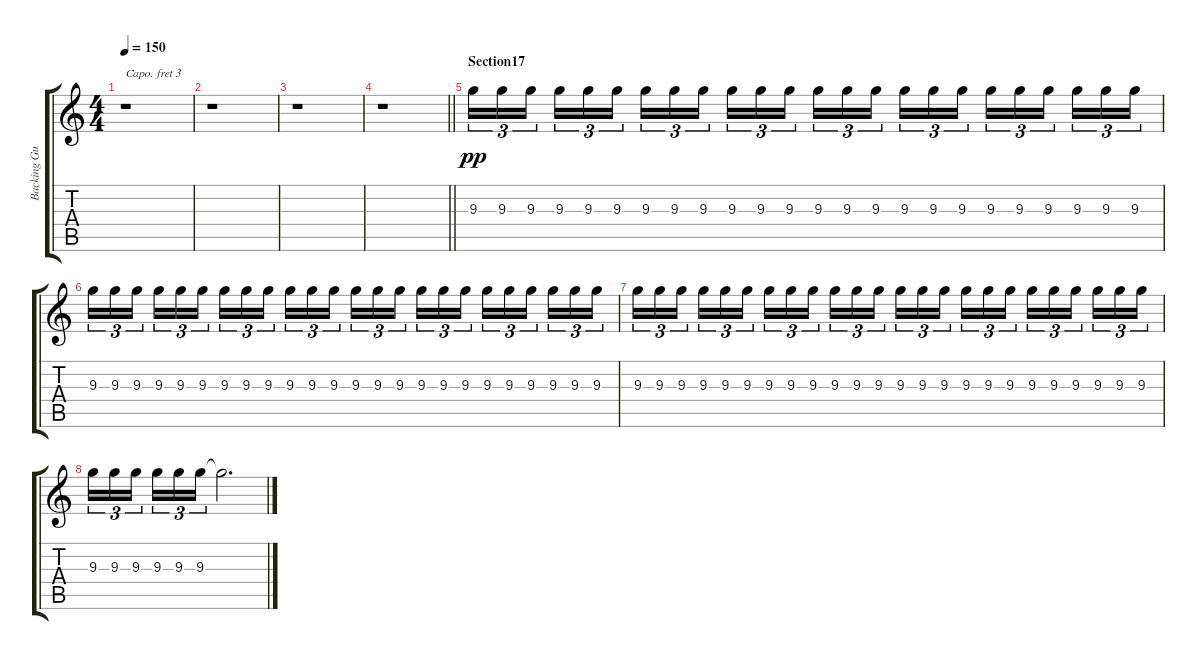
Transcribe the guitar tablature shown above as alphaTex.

\track ("Backing Guitar" "Backing Gu") {instrument acousticguitarnylon}
\staff {score tabs}
\capo 3
\tuning (E4 B3 G3 D3 A2 E2) {hide}
\ts (4 4)
\tempo 150
\clef g2
\ks c
r.1{dy f} |
r.1 |
r.1 |
\barLineRight lightlight
r.1 |
\section ("" "Section17")
9.3.16{tu (3 2) dy pp} 9.3.16{tu (3 2)} 9.3.16{tu (3 2) beam splitsecondary} 9.3.16{tu (3 2)} 9.3.16{tu (3 2)} 9.3.16{tu (3 2)} 9.3.16{tu (3 2)} 9.3.16{tu (3 2)} 9.3.16{tu (3 2) beam splitsecondary} 9.3.16{tu (3 2)} 9.3.16{tu (3 2)} 9.3.16{tu (3 2)} 9.3.16{tu (3 2)} 9.3.16{tu (3 2)} 9.3.16{tu (3 2) beam splitsecondary} 9.3.16{tu (3 2)} 9.3.16{tu (3 2)} 9.3.16{tu (3 2)} 9.3.16{tu (3 2)} 9.3.16{tu (3 2)} 9.3.16{tu (3 2) beam splitsecondary} 9.3.16{tu (3 2)} 9.3.16{tu (3 2)} 9.3.16{tu (3 2)} |
9.3.16{tu (3 2)} 9.3.16{tu (3 2)} 9.3.16{tu (3 2) beam splitsecondary} 9.3.16{tu (3 2)} 9.3.16{tu (3 2)} 9.3.16{tu (3 2)} 9.3.16{tu (3 2)} 9.3.16{tu (3 2)} 9.3.16{tu (3 2) beam splitsecondary} 9.3.16{tu (3 2)} 9.3.16{tu (3 2)} 9.3.16{tu (3 2)} 9.3.16{tu (3 2)} 9.3.16{tu (3 2)} 9.3.16{tu (3 2) beam splitsecondary} 9.3.16{tu (3 2)} 9.3.16{tu (3 2)} 9.3.16{tu (3 2)} 9.3.16{tu (3 2)} 9.3.16{tu (3 2)} 9.3.16{tu (3 2) beam splitsecondary} 9.3.16{tu (3 2)} 9.3.16{tu (3 2)} 9.3.16{tu (3 2)} |
9.3.16{tu (3 2)} 9.3.16{tu (3 2)} 9.3.16{tu (3 2) beam splitsecondary} 9.3.16{tu (3 2)} 9.3.16{tu (3 2)} 9.3.16{tu (3 2)} 9.3.16{tu (3 2)} 9.3.16{tu (3 2)} 9.3.16{tu (3 2) beam splitsecondary} 9.3.16{tu (3 2)} 9.3.16{tu (3 2)} 9.3.16{tu (3 2)} 9.3.16{tu (3 2)} 9.3.16{tu (3 2)} 9.3.16{tu (3 2) beam splitsecondary} 9.3.16{tu (3 2)} 9.3.16{tu (3 2)} 9.3.16{tu (3 2)} 9.3.16{tu (3 2)} 9.3.16{tu (3 2)} 9.3.16{tu (3 2) beam splitsecondary} 9.3.16{tu (3 2)} 9.3.16{tu (3 2)} 9.3.16{tu (3 2)} |
9.3.16{tu (3 2)} 9.3.16{tu (3 2)} 9.3.16{tu (3 2) beam splitsecondary} 9.3.16{tu (3 2)} 9.3.16{tu (3 2)} 9.3.16{tu (3 2)} 9.3{t}.2{d}
